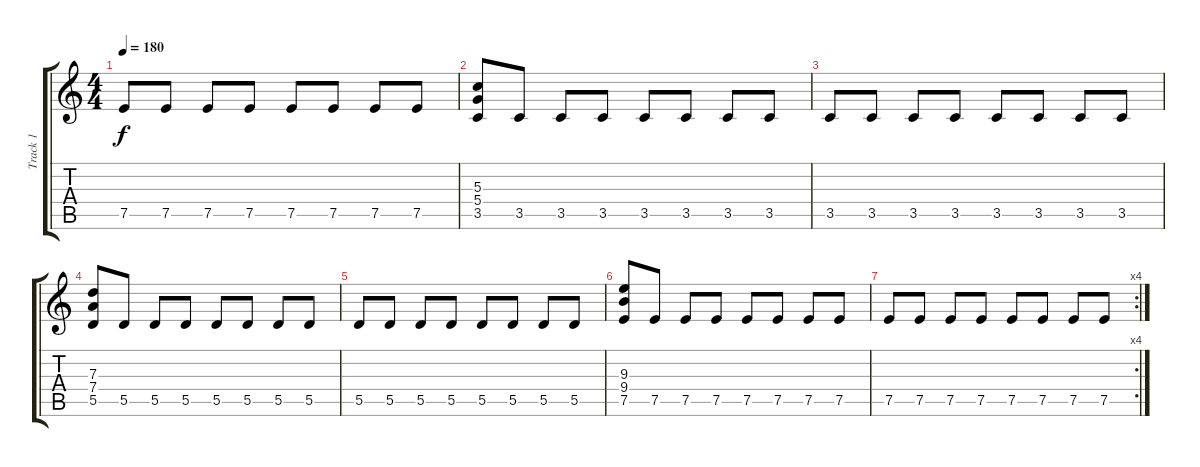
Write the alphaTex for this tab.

\track ("Track 1" "Track 1") {instrument overdrivenguitar}
\staff {score tabs}
\tuning (E4 B3 G3 D3 A2 E2) {hide}
\ts (4 4)
\tempo 180
\clef g2
\ks c
7.5.8{dy f} 7.5.8 7.5.8 7.5.8 7.5.8 7.5.8 7.5.8 7.5.8 |
(5.3 5.4 3.5).8 3.5.8 3.5.8 3.5.8 3.5.8 3.5.8 3.5.8 3.5.8 |
3.5.8 3.5.8 3.5.8 3.5.8 3.5.8 3.5.8 3.5.8 3.5.8 |
(7.3 7.4 5.5).8 5.5.8 5.5.8 5.5.8 5.5.8 5.5.8 5.5.8 5.5.8 |
5.5.8 5.5.8 5.5.8 5.5.8 5.5.8 5.5.8 5.5.8 5.5.8 |
(9.3 9.4 7.5).8 7.5.8 7.5.8 7.5.8 7.5.8 7.5.8 7.5.8 7.5.8 |
\rc 4
7.5.8 7.5.8 7.5.8 7.5.8 7.5.8 7.5.8 7.5.8 7.5.8
